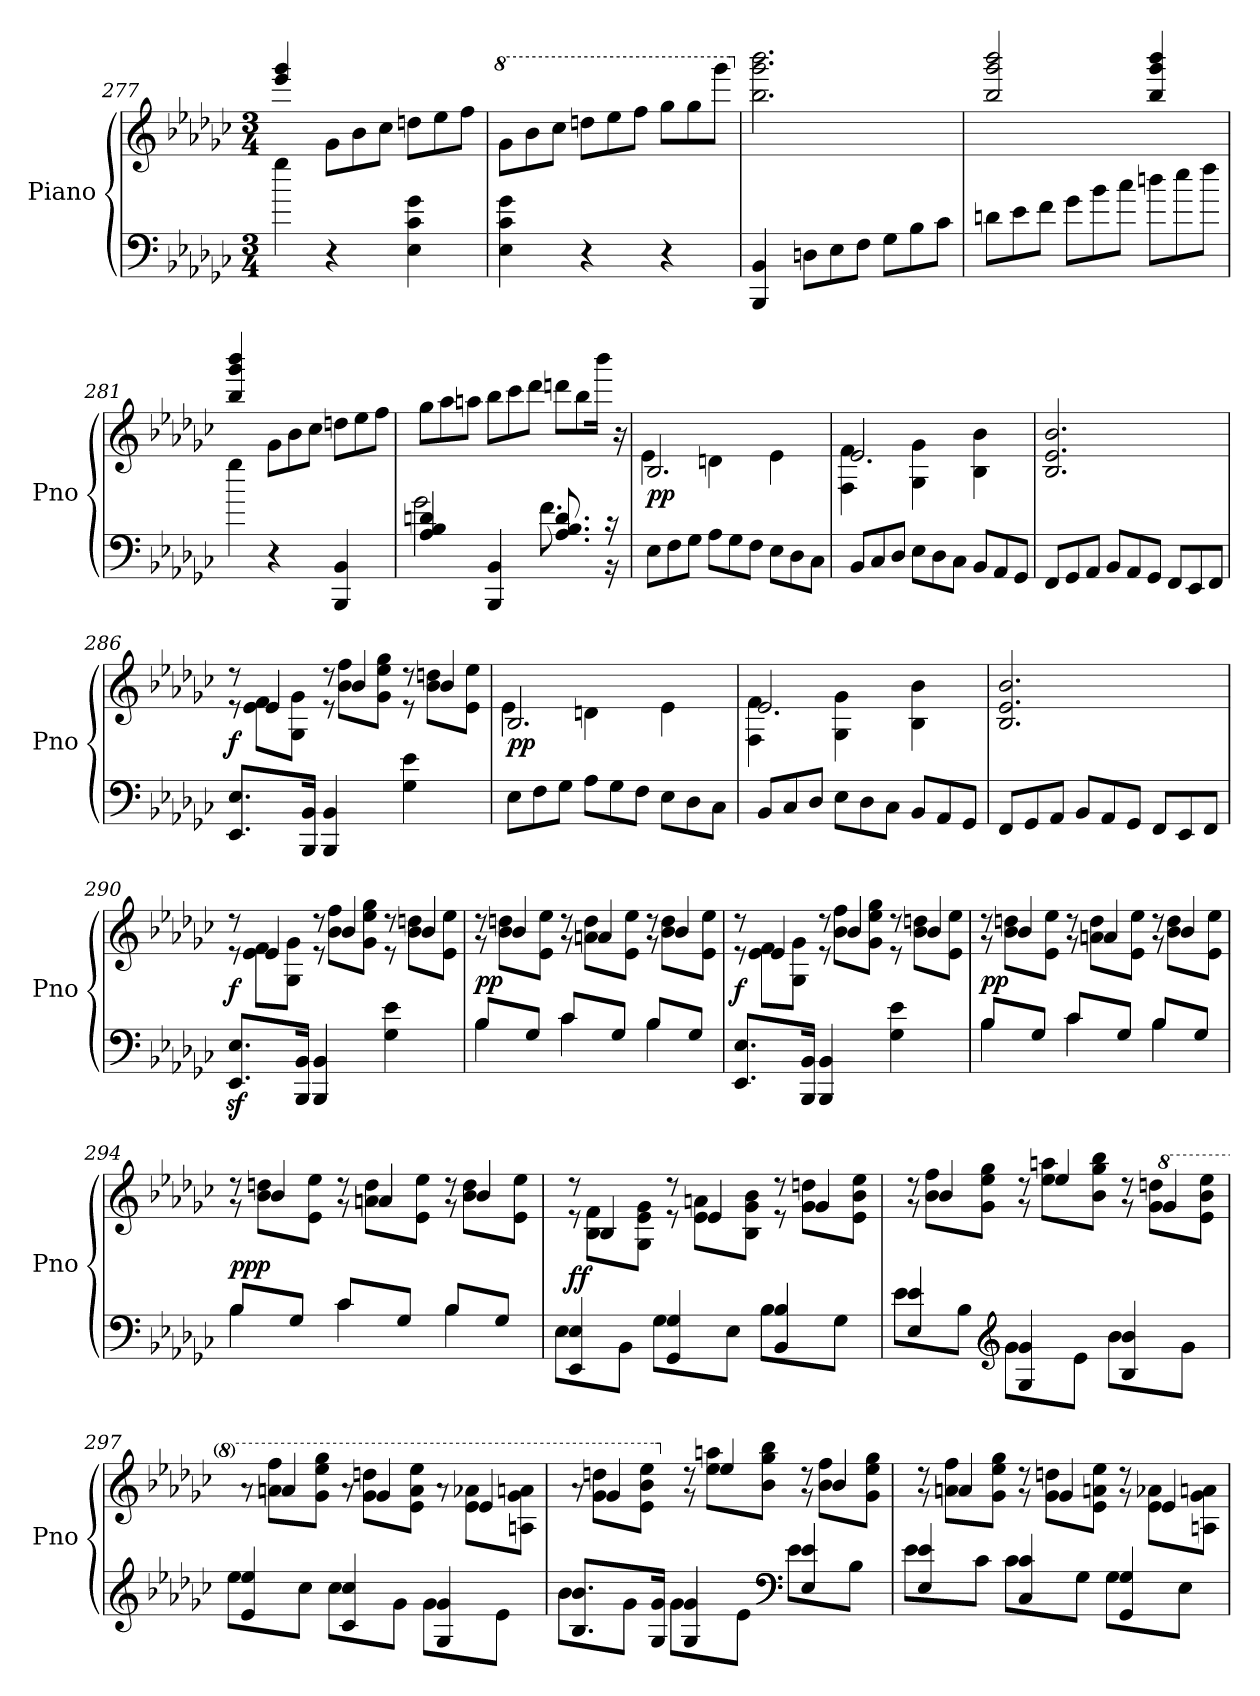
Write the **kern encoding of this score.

**kern	**kern	**dynam
*part1	*part1	*part1
*staff2	*staff1	*staff1/2
*I"Piano	*	*
*I'Pno	*	*
*clefF4	*clefG2	*
*k[b-e-a-d-g-c-]	*k[b-e-a-d-g-c-]	*
*M3/4	*M3/4	*
=277	=277	=277
4gg-\	4eee-/ 4ggg-/	.
*	*Xtuplet	*
4r	12g-\L	.
.	12b-	.
.	12cc-J	.
4E- 4c- 4g-	12ddnL	.
.	12ee-	.
.	12ffJ	.
=278	=278	=278
*	*8va	*
4E- 4c- 4g-	12gg-\L	.
.	12bb-	.
.	12ccc-J	.
4r	12dddnL	.
.	12eee-	.
.	12fffJ	.
4r	12ggg-L	.
.	12ggg-	.
.	12gggg-J	.
=279	=279	=279
*	*X8va	*
4BBB- 4BB-	2.bb- 2.ggg- 2.bbb-	.
*Xtuplet	*	*
12DnL	.	.
12E-	.	.
12FJ	.	.
12G-L	.	.
12B-	.	.
12c-J	.	.
=280	=280	=280
12dn\L	2bb-/ 2ggg-/ 2bbb-/	.
12e-\	.	.
12f\J	.	.
12g-\L	.	.
12b-\	.	.
12cc-\J	.	.
12ddn\L	4bb-/ 4ggg-/ 4bbb-/	.
12ee-\	.	.
12ff\J	.	.
=281	=281	=281
4gg-\	4bb-/ 4ggg-/ 4bbb-/	.
4r	12g-\L	.
.	12b-	.
.	12cc-J	.
4BBB- 4BB-	12ddnL	.
.	12ee-	.
.	12ffJ	.
=282	=282	=282
*^	*	*
4A- 4B- 4dn	2g-	12gg-L	.
.	.	12aa-	.
.	.	12aanJ	.
4BBB- 4BB-	.	12bb-L	.
.	.	12ccc-	.
.	.	12ddd-J	.
8.A- 8.B- 8.d	8.f	12dddnL	.
.	.	12bb-	.
.	.	24bbb-Jk	.
16r	16r	.	.
.	.	24r	.
*v	*v	*	*
=283	=283	=283
*	*^	*
12E-L	2.B-	4e-	pp
12F	.	.	.
12G-J	.	.	.
12A-L	.	4dn	.
12G-	.	.	.
12FJ	.	.	.
12E-L	.	4e-	.
12D-	.	.	.
12C-J	.	.	.
=284	=284	=284	=284
12BB-L	2.e-	4F 4f	.
12C-	.	.	.
12D-J	.	.	.
12E-L	.	4G- 4g-	.
12D-	.	.	.
12C-J	.	.	.
12BB-L	.	4B- 4b-	.
12AA-	.	.	.
12GG-J	.	.	.
*	*v	*v	*
=285	=285	=285
12FFL	2.B- 2.e- 2.b-	.
12GG-	.	.
12AA-J	.	.
12BB-L	.	.
12AA-	.	.
12GG-J	.	.
12FFL	.	.
12EE-	.	.
12FFJ	.	.
=286	=286	=286
*	*^	*
8.EE- 8.E-L	12r	12r	f
.	6e-	12e- 12fL	.
.	.	12G- 12g-J	.
16BBB- 16BB-Jk	.	.	.
4BBB- 4BB-	12r	12r	.
.	6b-	12b- 12ffL	.
.	.	12g- 12ee- 12gg-J	.
4G- 4e-	12r	12r	.
.	6b-	12b- 12ddnL	.
.	.	12e- 12ee-J	.
=287	=287	=287	=287
12E-L	2.B-	4e-	pp
12F	.	.	.
12G-J	.	.	.
12A-L	.	4dn	.
12G-	.	.	.
12FJ	.	.	.
12E-L	.	4e-	.
12D-	.	.	.
12C-J	.	.	.
=288	=288	=288	=288
12BB-L	2.e-	4F 4f	.
12C-	.	.	.
12D-J	.	.	.
12E-L	.	4G- 4g-	.
12D-	.	.	.
12C-J	.	.	.
12BB-L	.	4B- 4b-	.
12AA-	.	.	.
12GG-J	.	.	.
*	*v	*v	*
=289	=289	=289
12FFL	2.B- 2.e- 2.b-	.
12GG-	.	.
12AA-J	.	.
12BB-L	.	.
12AA-	.	.
12GG-J	.	.
12FFL	.	.
12EE-	.	.
12FFJ	.	.
=290	=290	=290
*	*^	*
8.EE-z< 8.E-z<L	12r	12r	f
.	6e-	12e- 12fL	.
.	.	12G- 12g-J	.
16BBB- 16BB-Jk	.	.	.
4BBB- 4BB-	12r	12r	.
.	6b-	12b- 12ffL	.
.	.	12g- 12ee- 12gg-J	.
4G- 4e-	12r	12r	.
.	6b-	12b- 12ddnL	.
.	.	12e- 12ee-J	.
=291	=291	=291	=291
*^	*	*	*
8B-L	4B-	12r	12r	pp
.	.	6b-	12b- 12ddnL	.
8G-J	.	.	.	.
.	.	.	12e- 12ee-J	.
8c-L	4c-	12r	12r	.
.	.	6an	12an 12ddL	.
8G-J	.	.	.	.
.	.	.	12e- 12ee-J	.
8B-L	4B-	12r	12r	.
.	.	6b-	12b- 12ddL	.
8G-J	.	.	.	.
.	.	.	12e- 12ee-J	.
*v	*v	*	*	*
=292	=292	=292	=292
8.EE- 8.E-L	12r	12r	f
.	6e-	12e- 12fL	.
.	.	12G- 12g-J	.
16BBB- 16BB-Jk	.	.	.
4BBB- 4BB-	12r	12r	.
.	6b-	12b- 12ffL	.
.	.	12g- 12ee- 12gg-J	.
4G- 4e-	12r	12r	.
.	6b-	12b- 12ddnL	.
.	.	12e- 12ee-J	.
=293	=293	=293	=293
*^	*	*	*
8B-L	4B-	12r	12r	pp
.	.	6b-	12b- 12ddnL	.
8G-J	.	.	.	.
.	.	.	12e- 12ee-J	.
8c-L	4c-	12r	12r	.
.	.	6an	12an 12ddL	.
8G-J	.	.	.	.
.	.	.	12e- 12ee-J	.
8B-L	4B-	12r	12r	.
.	.	6b-	12b- 12ddL	.
8G-J	.	.	.	.
.	.	.	12e- 12ee-J	.
=294	=294	=294	=294	=294
8B-L	4B-	12r	12r	ppp
.	.	6b-	12b- 12ddnL	.
8G-J	.	.	.	.
.	.	.	12e- 12ee-J	.
8c-L	4c-	12r	12r	.
.	.	6an	12an 12ddL	.
8G-J	.	.	.	.
.	.	.	12e- 12ee-J	.
8B-L	4B-	12r	12r	.
.	.	6b-	12b- 12ddL	.
8G-J	.	.	.	.
.	.	.	12e- 12ee-J	.
=295	=295	=295	=295	=295
4EE- 4E-	8E-L	12r	12r	ff
.	.	6B-	12B- 12fL	.
.	8BB-J	.	.	.
.	.	.	12G- 12e- 12g-J	.
4GG- 4G-	8G-L	12r	12r	.
.	.	6e-	12e- 12anL	.
.	8E-J	.	.	.
.	.	.	12B- 12g- 12b-J	.
4BB- 4B-	8B-L	12r	12r	.
.	.	6g-	12g- 12ddnL	.
.	8G-J	.	.	.
.	.	.	12e- 12b- 12ee-J	.
=296	=296	=296	=296	=296
4E- 4e-	8e-L	12r	12r	.
.	.	6b-	12b- 12ffL	.
.	8B-J	.	.	.
.	.	.	12g- 12ee- 12gg-J	.
*clefG2	*	*	*	*
4G- 4g-	8g-L	12r	12r	.
.	.	6ee-	12ee- 12aanL	.
.	8e-J	.	.	.
.	.	.	12b- 12gg- 12bb-J	.
4B- 4b-	8b-L	12r	12r	.
*	*	*8va	*	*
.	.	6gg-	12gg- 12dddnL	.
.	8g-J	.	.	.
.	.	.	12ee- 12bb- 12eee-J	.
=297	=297	=297	=297	=297
4e- 4ee-	8ee-L	12ryy	12raa	.
.	.	6aan	12aan 12fffL	.
.	8cc-J	.	.	.
.	.	.	12gg- 12eee- 12ggg-J	.
4c- 4cc-	8cc-L	12ryy	12raa	.
.	.	6gg-	12gg- 12dddnL	.
.	8g-J	.	.	.
.	.	.	12ee- 12aa 12eee-J	.
4G- 4g-	8g-L	12ryy	12raa	.
.	.	6ee-	12ee- 12aa-XL	.
.	8e-J	.	.	.
.	.	.	12an 12gg- 12aanJ	.
=298	=298	=298	=298	=298
8.B- 8.b-L	8b-L	12ryy	12raa	.
.	.	6gg-	12gg- 12dddnL	.
.	8g-J	.	.	.
.	.	.	12ee- 12bb- 12eee-J	.
16G- 16g-Jk	.	.	.	.
*	*	*X8va	*	*
4G- 4g-	8g-L	12r	12r	.
.	.	6ee-	12ee- 12aanL	.
.	8e-J	.	.	.
.	.	.	12b- 12gg- 12bb-J	.
*clefF4	*	*	*	*
4E- 4e-	8e-L	12r	12r	.
.	.	6b-	12b- 12ffL	.
.	8B-J	.	.	.
.	.	.	12g- 12ee- 12gg-J	.
=299	=299	=299	=299	=299
4E- 4e-	8e-L	12r	12r	.
.	.	6an	12an 12ffL	.
.	8c-J	.	.	.
.	.	.	12g- 12ee- 12gg-J	.
4C- 4c-	8c-L	12r	12r	.
.	.	6g-	12g- 12ddnL	.
.	8G-J	.	.	.
.	.	.	12e- 12an 12ee-J	.
4GG- 4G-	8G-L	12r	12r	.
.	.	6e-	12e- 12a-XL	.
.	8E-J	.	.	.
.	.	.	12An 12g- 12anJ	.
*v	*v	*	*	*
*	*v	*v	*
=	=	=
*-	*-	*-
